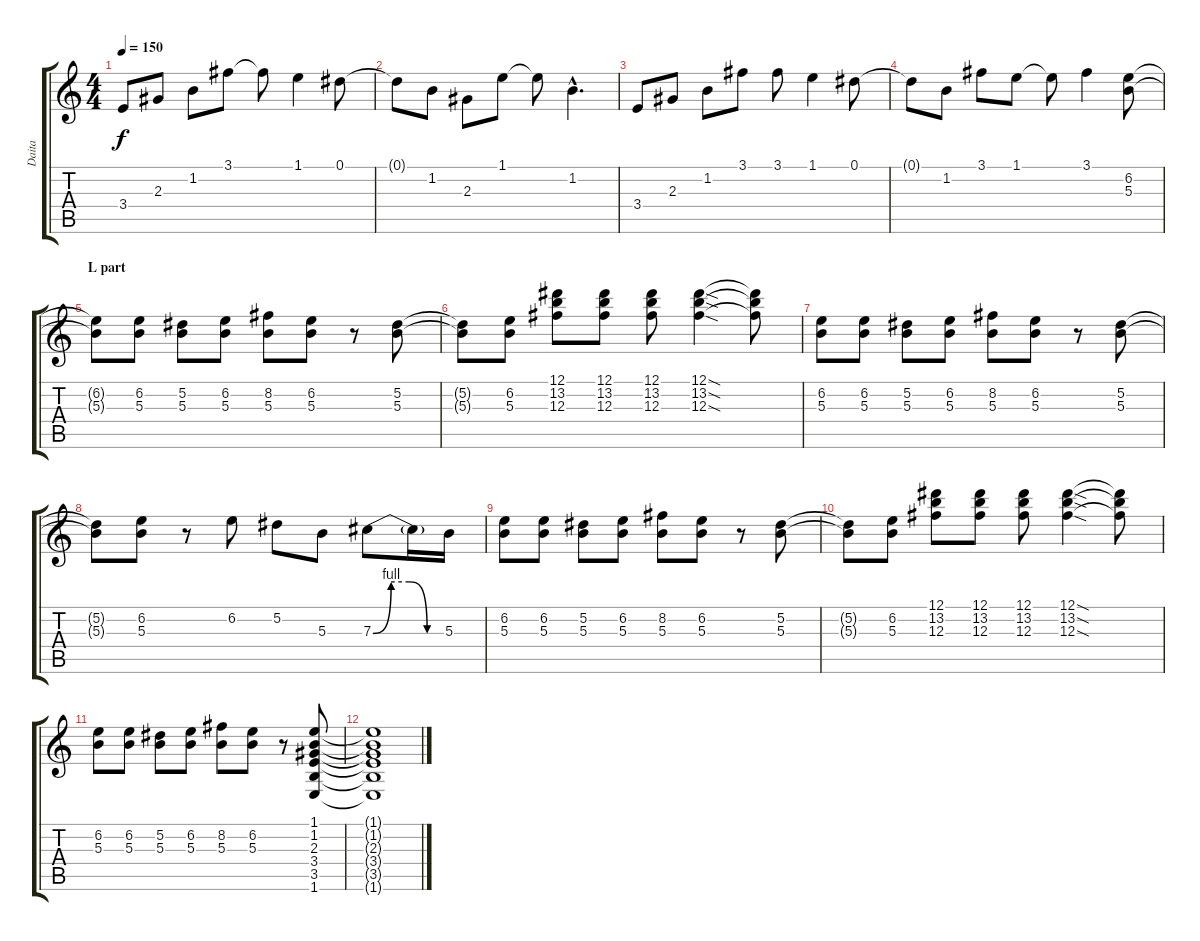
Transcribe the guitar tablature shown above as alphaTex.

\track ("Daita" "Daita") {instrument distortionguitar}
\staff {score tabs}
\tuning (Eb4 Bb3 Gb3 Db3 Ab2 Eb2) {hide}
\ts (4 4)
\tempo 150
\clef g2
\ks c
3.4.8{dy f} 2.3.8 1.2.8 3.1.8 3.1{t}.8 1.1.4 0.1.8 |
0.1{t}.8 1.2.8 2.3.8 1.1.8 1.1{t}.8 1.2{hac}.4{d} |
3.4.8 2.3.8 1.2.8 3.1.8 3.1.8 1.1.4 0.1.8 |
0.1{t}.8 1.2.8 3.1.8 1.1.8 1.1{t}.8 3.1.4 (6.2 5.3).8 |
\section ("" "L part")
(6.2{t} 5.3{t}).8 (6.2 5.3).8 (5.2 5.3).8 (6.2 5.3).8 (8.2 5.3).8 (6.2 5.3).8 r.8 (5.2 5.3).8 |
(5.2{t} 5.3{t}).8 (6.2 5.3).8 (12.1 13.2 12.3).8 (12.1 13.2 12.3).8 (12.1 13.2 12.3).8 (12.1{sod} 13.2{sod} 12.3{sod}).4 (12.1{t} 13.2{t} 12.3{t}).8 |
(6.2 5.3).8 (6.2 5.3).8 (5.2 5.3).8 (6.2 5.3).8 (8.2 5.3).8 (6.2 5.3).8 r.8 (5.2 5.3).8 |
(5.2{t} 5.3{t}).8 (6.2 5.3).8 r.8 6.2.8 5.2.8 5.3.8 7.3{be (custom 0 0 15 4 30 4 45 0 60 0)}.8 7.3{t}.16 5.3.16 |
(6.2 5.3).8 (6.2 5.3).8 (5.2 5.3).8 (6.2 5.3).8 (8.2 5.3).8 (6.2 5.3).8 r.8 (5.2 5.3).8 |
(5.2{t} 5.3{t}).8 (6.2 5.3).8 (12.1 13.2 12.3).8 (12.1 13.2 12.3).8 (12.1 13.2 12.3).8 (12.1{sod} 13.2{sod} 12.3{sod}).4 (12.1{t} 13.2{t} 12.3{t}).8 |
(6.2 5.3).8 (6.2 5.3).8 (5.2 5.3).8 (6.2 5.3).8 (8.2 5.3).8 (6.2 5.3).8 r.8 (1.1 1.2 2.3 3.4 3.5 1.6).8 |
(1.1{t} 1.2{t} 2.3{t} 3.4{t} 3.5{t} 1.6{t}).1
